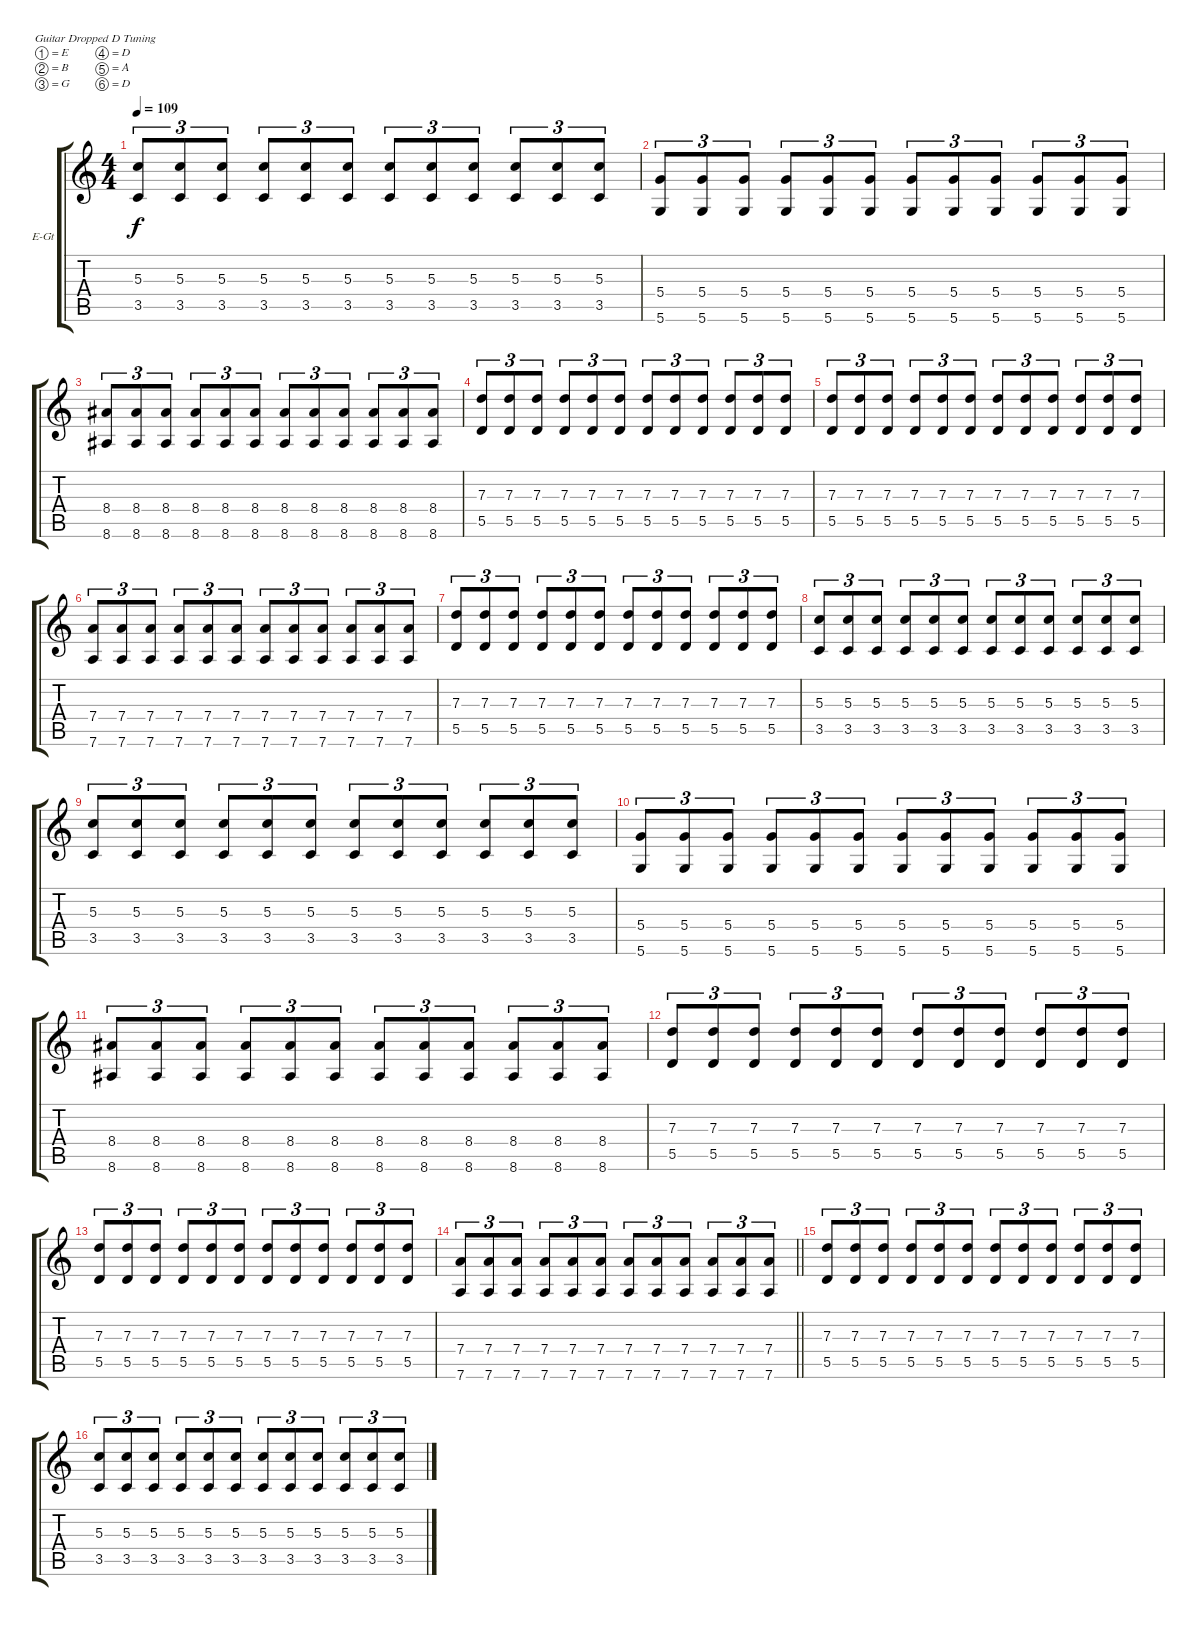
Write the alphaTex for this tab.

\bracketExtendMode groupsimilarinstruments
\firstSystemTrackNameOrientation horizontal
\otherSystemsTrackNameOrientation horizontal
\track ("Add guitar" "E-Gt") {instrument distortionguitar}
\staff {score tabs}
\tuning (E4 B3 G3 D3 A2 D2)
\ts (4 4)
\tempo 109
\clef g2
\ks c
(5.3 3.5).8{tu (3 2) dy f} (5.3 3.5).8{tu (3 2)} (5.3 3.5).8{tu (3 2)} (5.3 3.5).8{tu (3 2)} (5.3 3.5).8{tu (3 2)} (5.3 3.5).8{tu (3 2)} (5.3 3.5).8{tu (3 2)} (5.3 3.5).8{tu (3 2)} (5.3 3.5).8{tu (3 2)} (5.3 3.5).8{tu (3 2)} (5.3 3.5).8{tu (3 2)} (5.3 3.5).8{tu (3 2)} |
(5.4 5.6).8{tu (3 2)} (5.4 5.6).8{tu (3 2)} (5.4 5.6).8{tu (3 2)} (5.4 5.6).8{tu (3 2)} (5.4 5.6).8{tu (3 2)} (5.4 5.6).8{tu (3 2)} (5.4 5.6).8{tu (3 2)} (5.4 5.6).8{tu (3 2)} (5.4 5.6).8{tu (3 2)} (5.4 5.6).8{tu (3 2)} (5.4 5.6).8{tu (3 2)} (5.4 5.6).8{tu (3 2)} |
(8.4 8.6).8{tu (3 2)} (8.4 8.6).8{tu (3 2)} (8.4 8.6).8{tu (3 2)} (8.4 8.6).8{tu (3 2)} (8.4 8.6).8{tu (3 2)} (8.4 8.6).8{tu (3 2)} (8.4 8.6).8{tu (3 2)} (8.4 8.6).8{tu (3 2)} (8.4 8.6).8{tu (3 2)} (8.4 8.6).8{tu (3 2)} (8.4 8.6).8{tu (3 2)} (8.4 8.6).8{tu (3 2)} |
(7.3 5.5).8{tu (3 2)} (7.3 5.5).8{tu (3 2)} (7.3 5.5).8{tu (3 2)} (7.3 5.5).8{tu (3 2)} (7.3 5.5).8{tu (3 2)} (7.3 5.5).8{tu (3 2)} (7.3 5.5).8{tu (3 2)} (7.3 5.5).8{tu (3 2)} (7.3 5.5).8{tu (3 2)} (7.3 5.5).8{tu (3 2)} (7.3 5.5).8{tu (3 2)} (7.3 5.5).8{tu (3 2)} |
(7.3 5.5).8{tu (3 2)} (7.3 5.5).8{tu (3 2)} (7.3 5.5).8{tu (3 2)} (7.3 5.5).8{tu (3 2)} (7.3 5.5).8{tu (3 2)} (7.3 5.5).8{tu (3 2)} (7.3 5.5).8{tu (3 2)} (7.3 5.5).8{tu (3 2)} (7.3 5.5).8{tu (3 2)} (7.3 5.5).8{tu (3 2)} (7.3 5.5).8{tu (3 2)} (7.3 5.5).8{tu (3 2)} |
(7.4 7.6).8{tu (3 2)} (7.4 7.6).8{tu (3 2)} (7.4 7.6).8{tu (3 2)} (7.4 7.6).8{tu (3 2)} (7.4 7.6).8{tu (3 2)} (7.4 7.6).8{tu (3 2)} (7.4 7.6).8{tu (3 2)} (7.4 7.6).8{tu (3 2)} (7.4 7.6).8{tu (3 2)} (7.4 7.6).8{tu (3 2)} (7.4 7.6).8{tu (3 2)} (7.4 7.6).8{tu (3 2)} |
(7.3 5.5).8{tu (3 2)} (7.3 5.5).8{tu (3 2)} (7.3 5.5).8{tu (3 2)} (7.3 5.5).8{tu (3 2)} (7.3 5.5).8{tu (3 2)} (7.3 5.5).8{tu (3 2)} (7.3 5.5).8{tu (3 2)} (7.3 5.5).8{tu (3 2)} (7.3 5.5).8{tu (3 2)} (7.3 5.5).8{tu (3 2)} (7.3 5.5).8{tu (3 2)} (7.3 5.5).8{tu (3 2)} |
(5.3 3.5).8{tu (3 2)} (5.3 3.5).8{tu (3 2)} (5.3 3.5).8{tu (3 2)} (5.3 3.5).8{tu (3 2)} (5.3 3.5).8{tu (3 2)} (5.3 3.5).8{tu (3 2)} (5.3 3.5).8{tu (3 2)} (5.3 3.5).8{tu (3 2)} (5.3 3.5).8{tu (3 2)} (5.3 3.5).8{tu (3 2)} (5.3 3.5).8{tu (3 2)} (5.3 3.5).8{tu (3 2)} |
(5.3 3.5).8{tu (3 2)} (5.3 3.5).8{tu (3 2)} (5.3 3.5).8{tu (3 2)} (5.3 3.5).8{tu (3 2)} (5.3 3.5).8{tu (3 2)} (5.3 3.5).8{tu (3 2)} (5.3 3.5).8{tu (3 2)} (5.3 3.5).8{tu (3 2)} (5.3 3.5).8{tu (3 2)} (5.3 3.5).8{tu (3 2)} (5.3 3.5).8{tu (3 2)} (5.3 3.5).8{tu (3 2)} |
(5.4 5.6).8{tu (3 2)} (5.4 5.6).8{tu (3 2)} (5.4 5.6).8{tu (3 2)} (5.4 5.6).8{tu (3 2)} (5.4 5.6).8{tu (3 2)} (5.4 5.6).8{tu (3 2)} (5.4 5.6).8{tu (3 2)} (5.4 5.6).8{tu (3 2)} (5.4 5.6).8{tu (3 2)} (5.4 5.6).8{tu (3 2)} (5.4 5.6).8{tu (3 2)} (5.4 5.6).8{tu (3 2)} |
(8.4 8.6).8{tu (3 2)} (8.4 8.6).8{tu (3 2)} (8.4 8.6).8{tu (3 2)} (8.4 8.6).8{tu (3 2)} (8.4 8.6).8{tu (3 2)} (8.4 8.6).8{tu (3 2)} (8.4 8.6).8{tu (3 2)} (8.4 8.6).8{tu (3 2)} (8.4 8.6).8{tu (3 2)} (8.4 8.6).8{tu (3 2)} (8.4 8.6).8{tu (3 2)} (8.4 8.6).8{tu (3 2)} |
(7.3 5.5).8{tu (3 2)} (7.3 5.5).8{tu (3 2)} (7.3 5.5).8{tu (3 2)} (7.3 5.5).8{tu (3 2)} (7.3 5.5).8{tu (3 2)} (7.3 5.5).8{tu (3 2)} (7.3 5.5).8{tu (3 2)} (7.3 5.5).8{tu (3 2)} (7.3 5.5).8{tu (3 2)} (7.3 5.5).8{tu (3 2)} (7.3 5.5).8{tu (3 2)} (7.3 5.5).8{tu (3 2)} |
(7.3 5.5).8{tu (3 2)} (7.3 5.5).8{tu (3 2)} (7.3 5.5).8{tu (3 2)} (7.3 5.5).8{tu (3 2)} (7.3 5.5).8{tu (3 2)} (7.3 5.5).8{tu (3 2)} (7.3 5.5).8{tu (3 2)} (7.3 5.5).8{tu (3 2)} (7.3 5.5).8{tu (3 2)} (7.3 5.5).8{tu (3 2)} (7.3 5.5).8{tu (3 2)} (7.3 5.5).8{tu (3 2)} |
\barLineRight lightlight
(7.4 7.6).8{tu (3 2)} (7.4 7.6).8{tu (3 2)} (7.4 7.6).8{tu (3 2)} (7.4 7.6).8{tu (3 2)} (7.4 7.6).8{tu (3 2)} (7.4 7.6).8{tu (3 2)} (7.4 7.6).8{tu (3 2)} (7.4 7.6).8{tu (3 2)} (7.4 7.6).8{tu (3 2)} (7.4 7.6).8{tu (3 2)} (7.4 7.6).8{tu (3 2)} (7.4 7.6).8{tu (3 2)} |
(7.3 5.5).8{tu (3 2)} (7.3 5.5).8{tu (3 2)} (7.3 5.5).8{tu (3 2)} (7.3 5.5).8{tu (3 2)} (7.3 5.5).8{tu (3 2)} (7.3 5.5).8{tu (3 2)} (7.3 5.5).8{tu (3 2)} (7.3 5.5).8{tu (3 2)} (7.3 5.5).8{tu (3 2)} (7.3 5.5).8{tu (3 2)} (7.3 5.5).8{tu (3 2)} (7.3 5.5).8{tu (3 2)} |
(5.3 3.5).8{tu (3 2)} (5.3 3.5).8{tu (3 2)} (5.3 3.5).8{tu (3 2)} (5.3 3.5).8{tu (3 2)} (5.3 3.5).8{tu (3 2)} (5.3 3.5).8{tu (3 2)} (5.3 3.5).8{tu (3 2)} (5.3 3.5).8{tu (3 2)} (5.3 3.5).8{tu (3 2)} (5.3 3.5).8{tu (3 2)} (5.3 3.5).8{tu (3 2)} (5.3 3.5).8{tu (3 2)}
